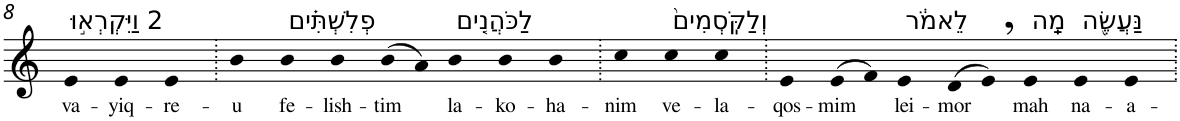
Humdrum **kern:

**kern	**text
*part1	*part1
*staff1	*staff1
*I"Piano	*
*I'Pno	*
!!LO:PB:g=z
*clefG2	*
*k[]	*
=8	=8
!LO:TX:a:t=2 וַיִּקְרְא֣וּ	!
!	!LO:LY:b
4e	va-
!	!LO:LY:b
4e	-yiq-
!	!LO:LY:b
4e	-re-
=9.	=9.
!	!LO:LY:b
4b	-u
!LO:TX:a:t=פְלִשְׁתִּ֗ים	!
!	!LO:LY:b
4b	fe-
!	!LO:LY:b
4b	-lish-
!	!LO:LY:b
(>8b	-tim
8a)	.
!LO:TX:a:t=לַכֹּהֲנִ֤ים	!
!	!LO:LY:b
4b	la-
!	!LO:LY:b
4b	-ko-
!	!LO:LY:b
4b	-ha-
=10.	=10.
!	!LO:LY:b
4cc	-nim
!LO:TX:a:t=וְלַקֹּֽסְמִים֙	!
!	!LO:LY:b
4cc	ve-
!	!LO:LY:b
4cc	-la-
=11.	=11.
!	!LO:LY:b
4e	-qos-
!	!LO:LY:b
(>8e	-mim
8f)	.
!LO:TX:a:t=לֵאמֹ֔ר	!
!	!LO:LY:b
4e	lei-
!	!LO:LY:b
(>8d	-mor
8e,)	.
!LO:TX:a:t=מַֽה	!
!	!LO:LY:b
4e	mah
!LO:TX:a:t=נַּעֲשֶׂ֖ה	!
!	!LO:LY:b
4e	na-
!	!LO:LY:b
4e	-a-
=.	=.
*-	*-
